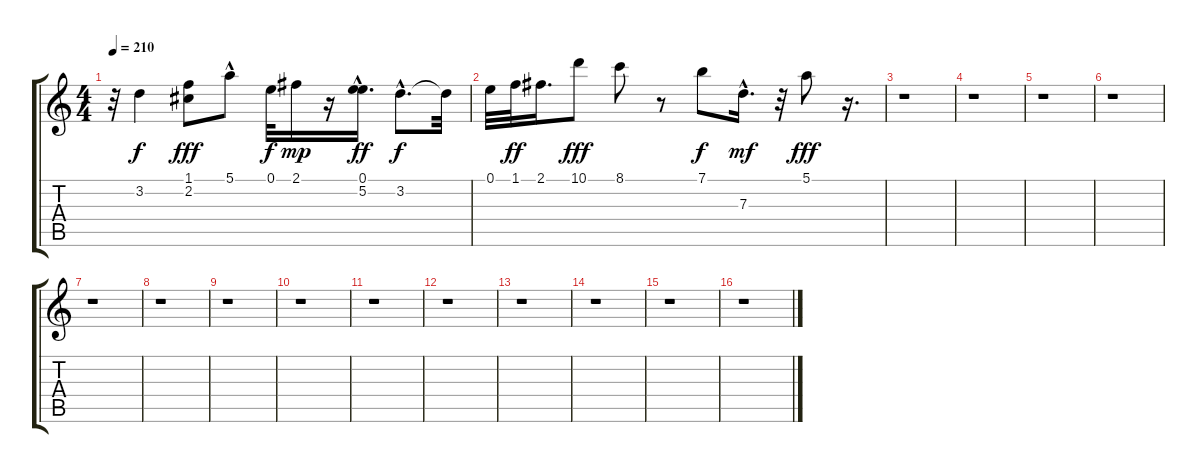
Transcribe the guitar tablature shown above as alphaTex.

\track "" {instrument banjo}
\staff {score tabs}
\tuning (E4 B3 G3 D3 A2 E2) {hide}
\displaytranspose 12
\ts (4 4)
\tempo 210
\clef g2
\ks c
r.32{dy fff} 3.2.4{dy f} (1.1 2.2).8{dy fff} 5.1{hac}.8 0.1.32{dy f} 2.1.16{dy mp} r.16 (0.1{hac} 5.2{hac}).16{d dy ff} 3.2{hac}.8{d dy f} 3.2{t}.32 |
0.1.32 1.1.32{dy ff} 2.1.16{d} 10.1.8{dy fff} 8.1.8 r.8 7.1.8{dy f} 7.3{hac}.16{d dy mf} r.32 5.1.8{dy fff} r.16{d} |
r.1 |
r.1 |
r.1 |
r.1 |
r.1 |
r.1 |
r.1 |
r.1 |
r.1 |
r.1 |
r.1 |
r.1 |
r.1 |
r.1
